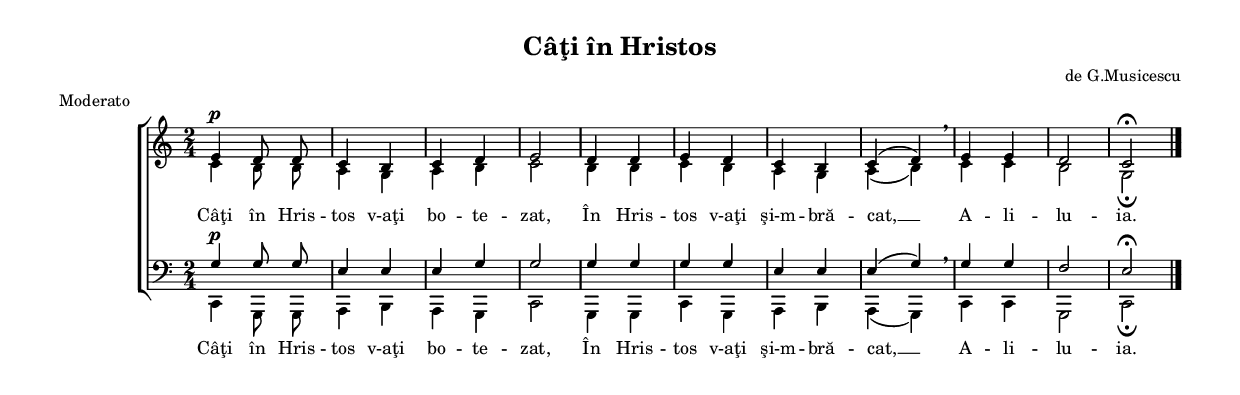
\version "2.12.0"
\include "defines.ly"
\include "preamble.ly"

\header {
  title = "Câţi în Hristos"
  composer = "de G.Musicescu"
  meter = "Moderato"
}

global = {
  \globalPreamble
  \key c \major
  \time 2/4
}

womenWords = \lyricmode {
  Câţi în Hris -- tos v-aţi bo -- te -- zat,
  În Hris -- tos v-aţi şi-m -- bră -- cat, __
  A -- li -- lu -- ia.
}
menWords = \womenWords

sopMusic = \relative {
  \autoBeamOff

  % Câţi în Hristos v-aţi botezat,
  e'4^\p d8 d8
  c4 b4
  c4 d4
  e2

  % În Hristos v-aţi şi-mbrăcat,
  d4 d4
  e4 d4
  c4 b4
  c4( d4) \breathe

  % Aliluia.
  e4 e4
  d2
  c2^\fermata \bar "|."
}

altoMusic = \relative {
  \autoBeamOff

  % Câţi în Hristos v-aţi botezat,
  c'4 b8 b8
  a4 g4
  a4 b4
  c2

  % În Hristos v-aţi şi-mbrăcat,
  b4 b4
  c4 b4
  a4 g4
  a4( b4)

  % Aliluia.
  c4 c4
  b2
  g2_\fermata
}

tenorMusic = \relative {
  \autoBeamOff

  % Câţi în Hristos v-aţi botezat,
  g4^\p g8 g8
  e4 e4
  e4 g4
  g2

  % În Hristos v-aţi şi-mbrăcat,
  g4 g4
  g4 g4
  e4 e4
  e4( g4) \breathe

  % Aliluia.
  g4 g4
  f2
  e2^\fermata
}

bassMusic = \relative {
  \autoBeamOff

  % Câţi în Hristos v-aţi botezat,
  c,4 g8 g8
  a4 b4
  a4 g4
  c2

  % În Hristos v-aţi şi-mbrăcat,
  g4 g4
  c4 g4
  a4 b4
  a4( g4)

  % Aliluia.
  c4 c4
  g2
  c2_\fermata
}

\include "two-staves.ly"
